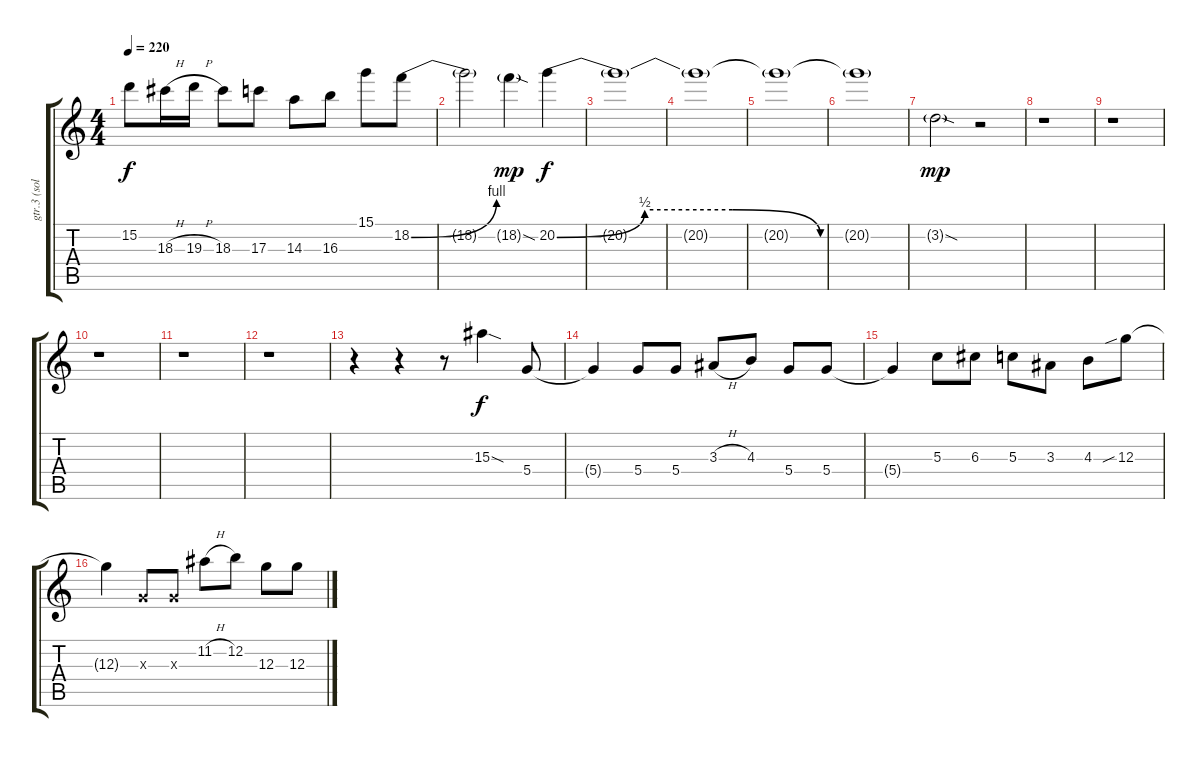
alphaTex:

\track ("gtr.3 (solo)" "gtr.3 (sol") {instrument distortionguitar}
\staff {score tabs}
\tuning (E4 B3 G3 D3 A2 E2) {hide}
\ts (4 4)
\tempo 220
\clef g2
\ks c
15.2.8{dy f} 18.3{h}.16 19.3{h}.16 18.3.8 17.3.8 14.3.8 16.3.8 15.1.8 18.2{be (bend 0 0 60 4)}.8 |
18.2{t}.2 18.2{sod g}.4{dy mp} 20.2{be (custom 0 0 15 2 30 2 45 0 60 0)}.4{dy f} |
20.2{t}.1 |
20.2{t}.1 |
20.2{t}.1 |
20.2{t}.1 |
3.2{sod g}.2{dy mp} r.2 |
r.1 |
r.1 |
r.1 |
r.1 |
r.1 |
r.4 r.4 r.8 15.3{sod}.4{dy f} 5.4.8 |
5.4{t}.4 5.4.8 5.4.8 3.3{h}.8 4.3.8 5.4.8 5.4.8 |
5.4{t}.4 5.3.8 6.3.8 5.3.8 3.3.8 4.3.8 12.3{sib}.8 |
12.3{t}.4 0.3{x}.8 0.3{x}.8 11.2{h}.8 12.2.8 12.3.8 12.3.8
